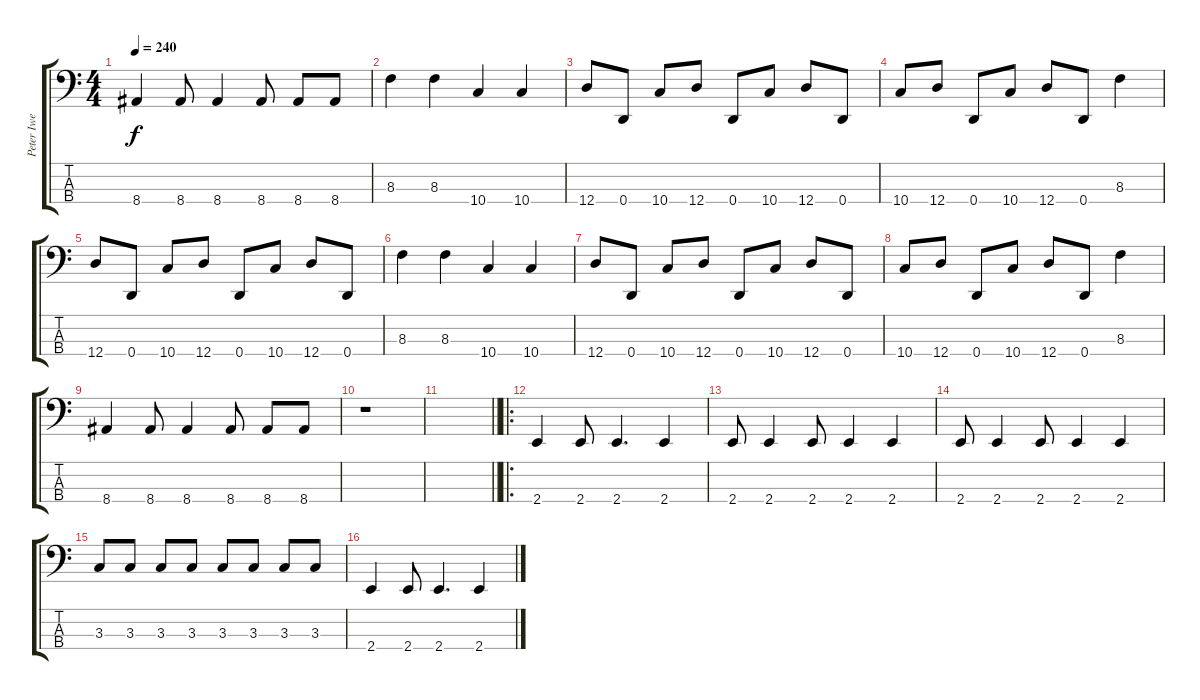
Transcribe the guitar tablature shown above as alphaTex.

\track (" Peter Iwers" " Peter Iwe") {instrument electricbassfinger}
\staff {score tabs}
\tuning (G2 D2 A1 D1) {hide}
\ts (4 4)
\tempo 240
\clef f4
\ks c
8.4.4{dy f} 8.4.8 8.4.4 8.4.8 8.4.8 8.4.8 |
8.3.4 8.3.4 10.4.4 10.4.4 |
12.4.8 0.4.8 10.4.8 12.4.8 0.4.8 10.4.8 12.4.8 0.4.8 |
10.4.8 12.4.8 0.4.8 10.4.8 12.4.8 0.4.8 8.3.4 |
12.4.8 0.4.8 10.4.8 12.4.8 0.4.8 10.4.8 12.4.8 0.4.8 |
8.3.4 8.3.4 10.4.4 10.4.4 |
12.4.8 0.4.8 10.4.8 12.4.8 0.4.8 10.4.8 12.4.8 0.4.8 |
10.4.8 12.4.8 0.4.8 10.4.8 12.4.8 0.4.8 8.3.4 |
8.4.4 8.4.8 8.4.4 8.4.8 8.4.8 8.4.8 |
r.1 |
\barLineRight lightlight
|
\ro
2.4.4 2.4.8 2.4.4{d} 2.4.4 |
2.4.8 2.4.4 2.4.8 2.4.4 2.4.4 |
2.4.8 2.4.4 2.4.8 2.4.4 2.4.4 |
3.3.8 3.3.8 3.3.8 3.3.8 3.3.8 3.3.8 3.3.8 3.3.8 |
2.4.4 2.4.8 2.4.4{d} 2.4.4
